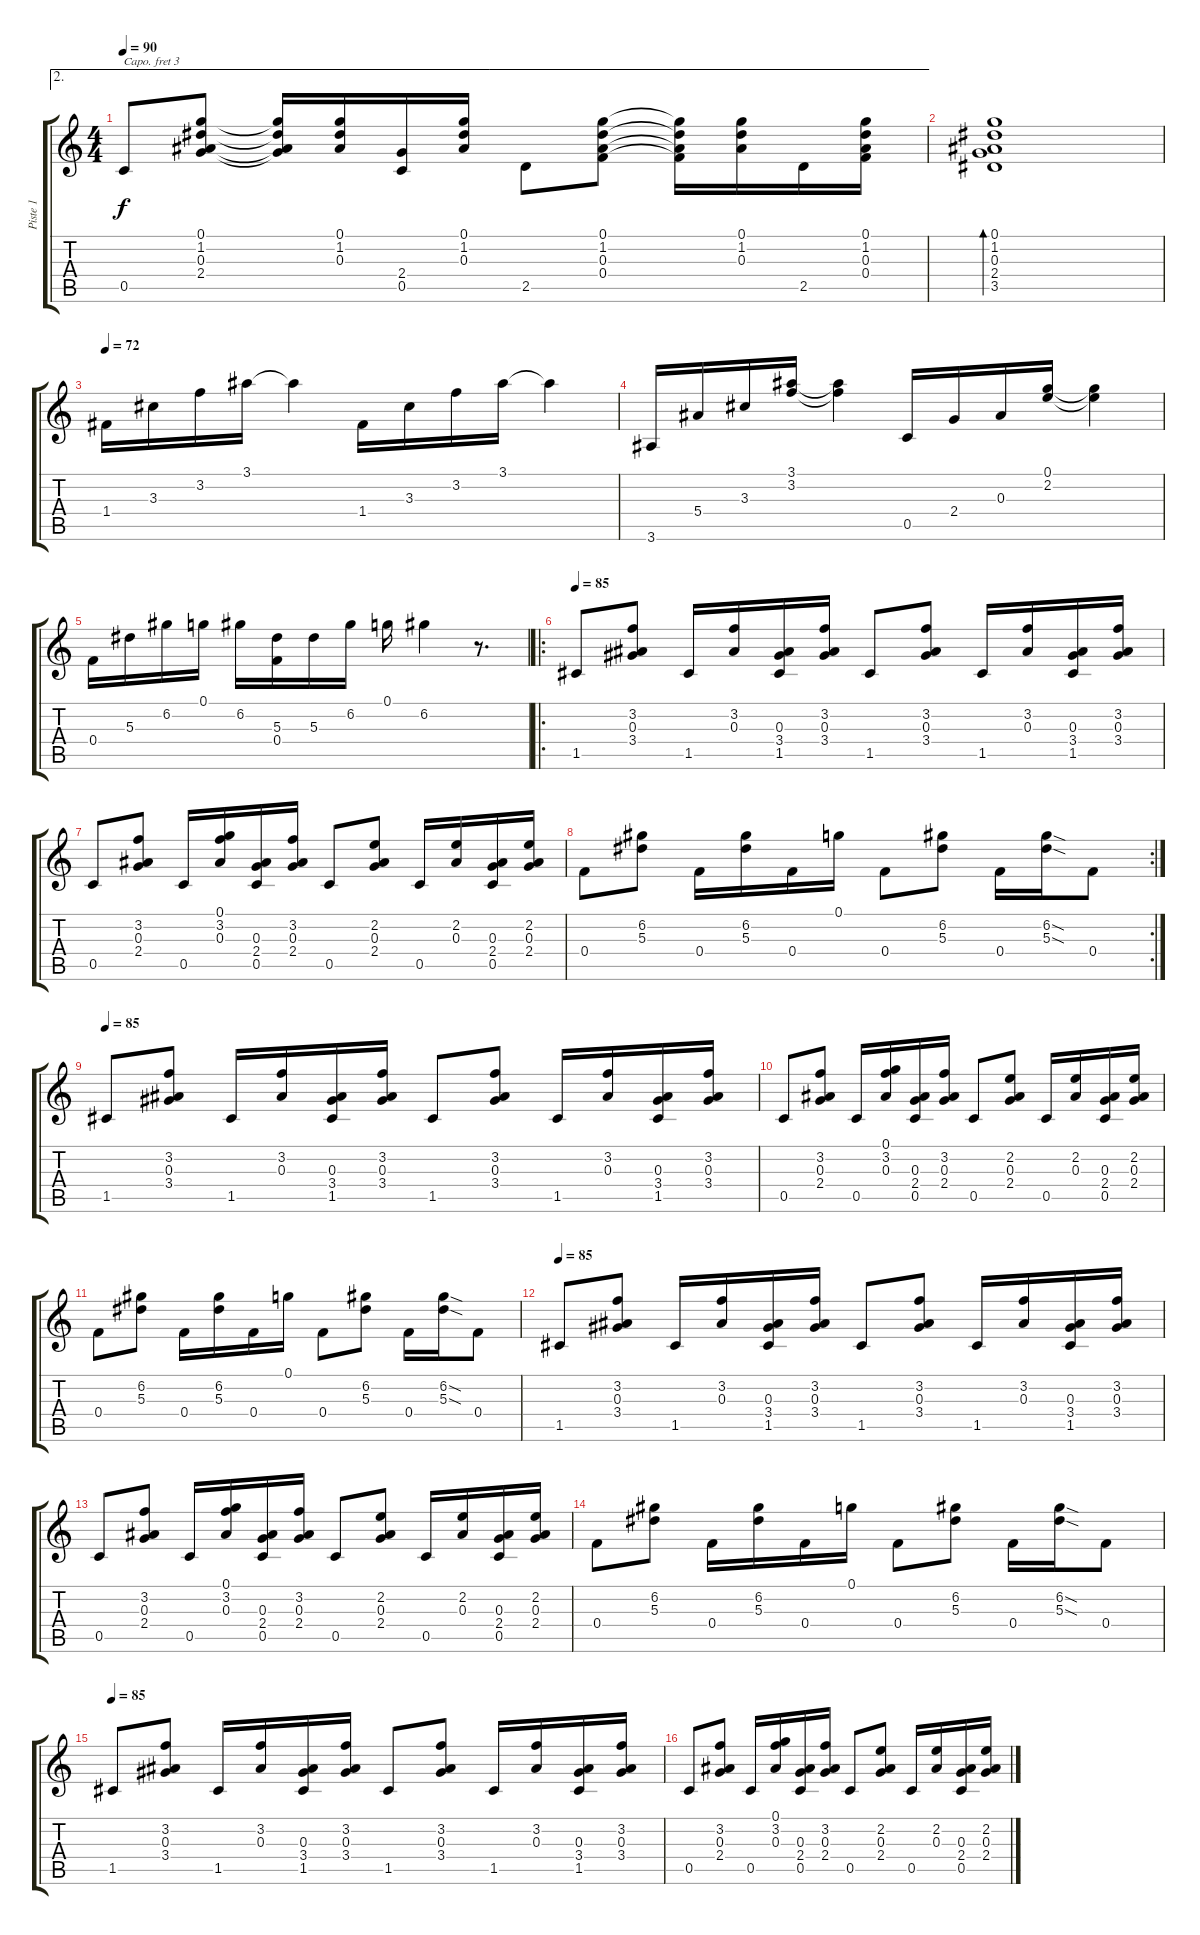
\track ("Piste 1" "Piste 1") {instrument acousticguitarsteel}
\staff {score tabs}
\capo 3
\tuning (E4 B3 G3 D3 A2 E2) {hide}
\ae 2
\ts (4 4)
\tempo 90
\clef g2
\ks c
0.5.8{dy f} (0.1 1.2 0.3 2.4).8 (0.1{t} 1.2{t} 0.3{t} 2.4{t}).16 (0.1 1.2 0.3).16 (2.4 0.5).16 (0.1 1.2 0.3).16 2.5.8 (0.1 1.2 0.3 0.4).8 (0.1{t} 1.2{t} 0.3{t} 0.4{t}).16 (0.1 1.2 0.3).16 2.5.16 (0.1 1.2 0.3 0.4).16 |
(0.1 1.2 0.3 2.4 3.5).1{bd 240} |
\tempo 72
1.4.16 3.3.16 3.2.16 3.1.16 3.1{t}.4 1.4.16 3.3.16 3.2.16 3.1.16 3.1{t}.4 |
3.6.16 5.4.16 3.3.16 (3.1 3.2).16 (3.1{t} 3.2{t}).4 0.5.16 2.4.16 0.3.16 (0.1 2.2).16 (0.1{t} 2.2{t}).4 |
0.4.16 5.3.16 6.2.16 0.1.16 6.2.16 (5.3 0.4).16 5.3.16 6.2.16 0.1.16 6.2.4 r.8{d} |
\ro
\tempo 85
1.5.8 (3.2 0.3 3.4).8 1.5.16 (3.2 0.3).16 (0.3 3.4 1.5).16 (3.2 0.3 3.4).16 1.5.8 (3.2 0.3 3.4).8 1.5.16 (3.2 0.3).16 (0.3 3.4 1.5).16 (3.2 0.3 3.4).16 |
0.5.8 (3.2 0.3 2.4).8 0.5.16 (0.1 3.2 0.3).16 (0.3 2.4 0.5).16 (3.2 0.3 2.4).16 0.5.8 (2.2 0.3 2.4).8 0.5.16 (2.2 0.3).16 (0.3 2.4 0.5).16 (2.2 0.3 2.4).16 |
\rc 2
0.4.8 (6.2 5.3).8 0.4.16 (6.2 5.3).16 0.4.16 0.1.16 0.4.8 (6.2 5.3).8 0.4.16 (6.2{sod} 5.3{sod}).16 0.4.8 |
\tempo 85
1.5.8 (3.2 0.3 3.4).8 1.5.16 (3.2 0.3).16 (0.3 3.4 1.5).16 (3.2 0.3 3.4).16 1.5.8 (3.2 0.3 3.4).8 1.5.16 (3.2 0.3).16 (0.3 3.4 1.5).16 (3.2 0.3 3.4).16 |
0.5.8 (3.2 0.3 2.4).8 0.5.16 (0.1 3.2 0.3).16 (0.3 2.4 0.5).16 (3.2 0.3 2.4).16 0.5.8 (2.2 0.3 2.4).8 0.5.16 (2.2 0.3).16 (0.3 2.4 0.5).16 (2.2 0.3 2.4).16 |
0.4.8 (6.2 5.3).8 0.4.16 (6.2 5.3).16 0.4.16 0.1.16 0.4.8 (6.2 5.3).8 0.4.16 (6.2{sod} 5.3{sod}).16 0.4.8 |
\tempo 85
1.5.8 (3.2 0.3 3.4).8 1.5.16 (3.2 0.3).16 (0.3 3.4 1.5).16 (3.2 0.3 3.4).16 1.5.8 (3.2 0.3 3.4).8 1.5.16 (3.2 0.3).16 (0.3 3.4 1.5).16 (3.2 0.3 3.4).16 |
0.5.8 (3.2 0.3 2.4).8 0.5.16 (0.1 3.2 0.3).16 (0.3 2.4 0.5).16 (3.2 0.3 2.4).16 0.5.8 (2.2 0.3 2.4).8 0.5.16 (2.2 0.3).16 (0.3 2.4 0.5).16 (2.2 0.3 2.4).16 |
0.4.8 (6.2 5.3).8 0.4.16 (6.2 5.3).16 0.4.16 0.1.16 0.4.8 (6.2 5.3).8 0.4.16 (6.2{sod} 5.3{sod}).16 0.4.8 |
\tempo 85
1.5.8 (3.2 0.3 3.4).8 1.5.16 (3.2 0.3).16 (0.3 3.4 1.5).16 (3.2 0.3 3.4).16 1.5.8 (3.2 0.3 3.4).8 1.5.16 (3.2 0.3).16 (0.3 3.4 1.5).16 (3.2 0.3 3.4).16 |
0.5.8 (3.2 0.3 2.4).8 0.5.16 (0.1 3.2 0.3).16 (0.3 2.4 0.5).16 (3.2 0.3 2.4).16 0.5.8 (2.2 0.3 2.4).8 0.5.16 (2.2 0.3).16 (0.3 2.4 0.5).16 (2.2 0.3 2.4).16
